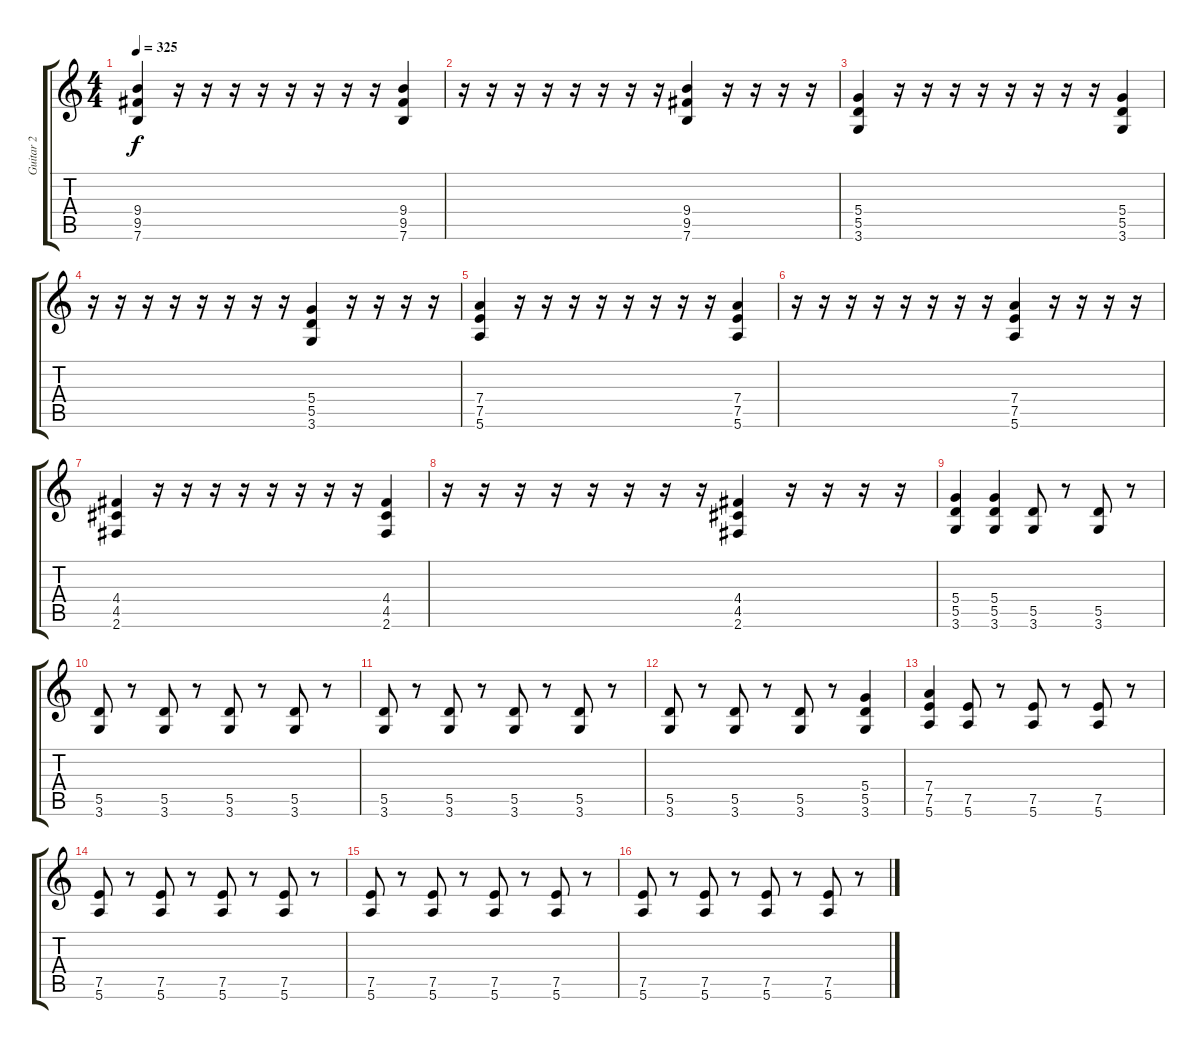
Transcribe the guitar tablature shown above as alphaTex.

\track ("Guitar 2" "Guitar 2") {instrument distortionguitar}
\staff {score tabs}
\tuning (E4 B3 G3 D3 A2 E2) {hide}
\ts (4 4)
\tempo 325
\clef g2
\ks c
(9.4 9.5 7.6).4{dy f} r.16 r.16 r.16 r.16 r.16 r.16 r.16 r.16 (9.4 9.5 7.6).4 |
r.16 r.16 r.16 r.16 r.16 r.16 r.16 r.16 (9.4 9.5 7.6).4 r.16 r.16 r.16 r.16 |
(5.4 5.5 3.6).4 r.16 r.16 r.16 r.16 r.16 r.16 r.16 r.16 (5.4 5.5 3.6).4 |
r.16 r.16 r.16 r.16 r.16 r.16 r.16 r.16 (5.4 5.5 3.6).4 r.16 r.16 r.16 r.16 |
(7.4 7.5 5.6).4 r.16 r.16 r.16 r.16 r.16 r.16 r.16 r.16 (7.4 7.5 5.6).4 |
r.16 r.16 r.16 r.16 r.16 r.16 r.16 r.16 (7.4 7.5 5.6).4 r.16 r.16 r.16 r.16 |
(4.4 4.5 2.6).4 r.16 r.16 r.16 r.16 r.16 r.16 r.16 r.16 (4.4 4.5 2.6).4 |
r.16 r.16 r.16 r.16 r.16 r.16 r.16 r.16 (4.4 4.5 2.6).4 r.16 r.16 r.16 r.16 |
(5.4 5.5 3.6).4 (5.4 5.5 3.6).4 (5.5 3.6).8 r.8 (5.5 3.6).8 r.8 |
(5.5 3.6).8 r.8 (5.5 3.6).8 r.8 (5.5 3.6).8 r.8 (5.5 3.6).8 r.8 |
(5.5 3.6).8 r.8 (5.5 3.6).8 r.8 (5.5 3.6).8 r.8 (5.5 3.6).8 r.8 |
(5.5 3.6).8 r.8 (5.5 3.6).8 r.8 (5.5 3.6).8 r.8 (5.4 5.5 3.6).4 |
(7.4 7.5 5.6).4 (7.5 5.6).8 r.8 (7.5 5.6).8 r.8 (7.5 5.6).8 r.8 |
(7.5 5.6).8 r.8 (7.5 5.6).8 r.8 (7.5 5.6).8 r.8 (7.5 5.6).8 r.8 |
(7.5 5.6).8 r.8 (7.5 5.6).8 r.8 (7.5 5.6).8 r.8 (7.5 5.6).8 r.8 |
(7.5 5.6).8 r.8 (7.5 5.6).8 r.8 (7.5 5.6).8 r.8 (7.5 5.6).8 r.8
